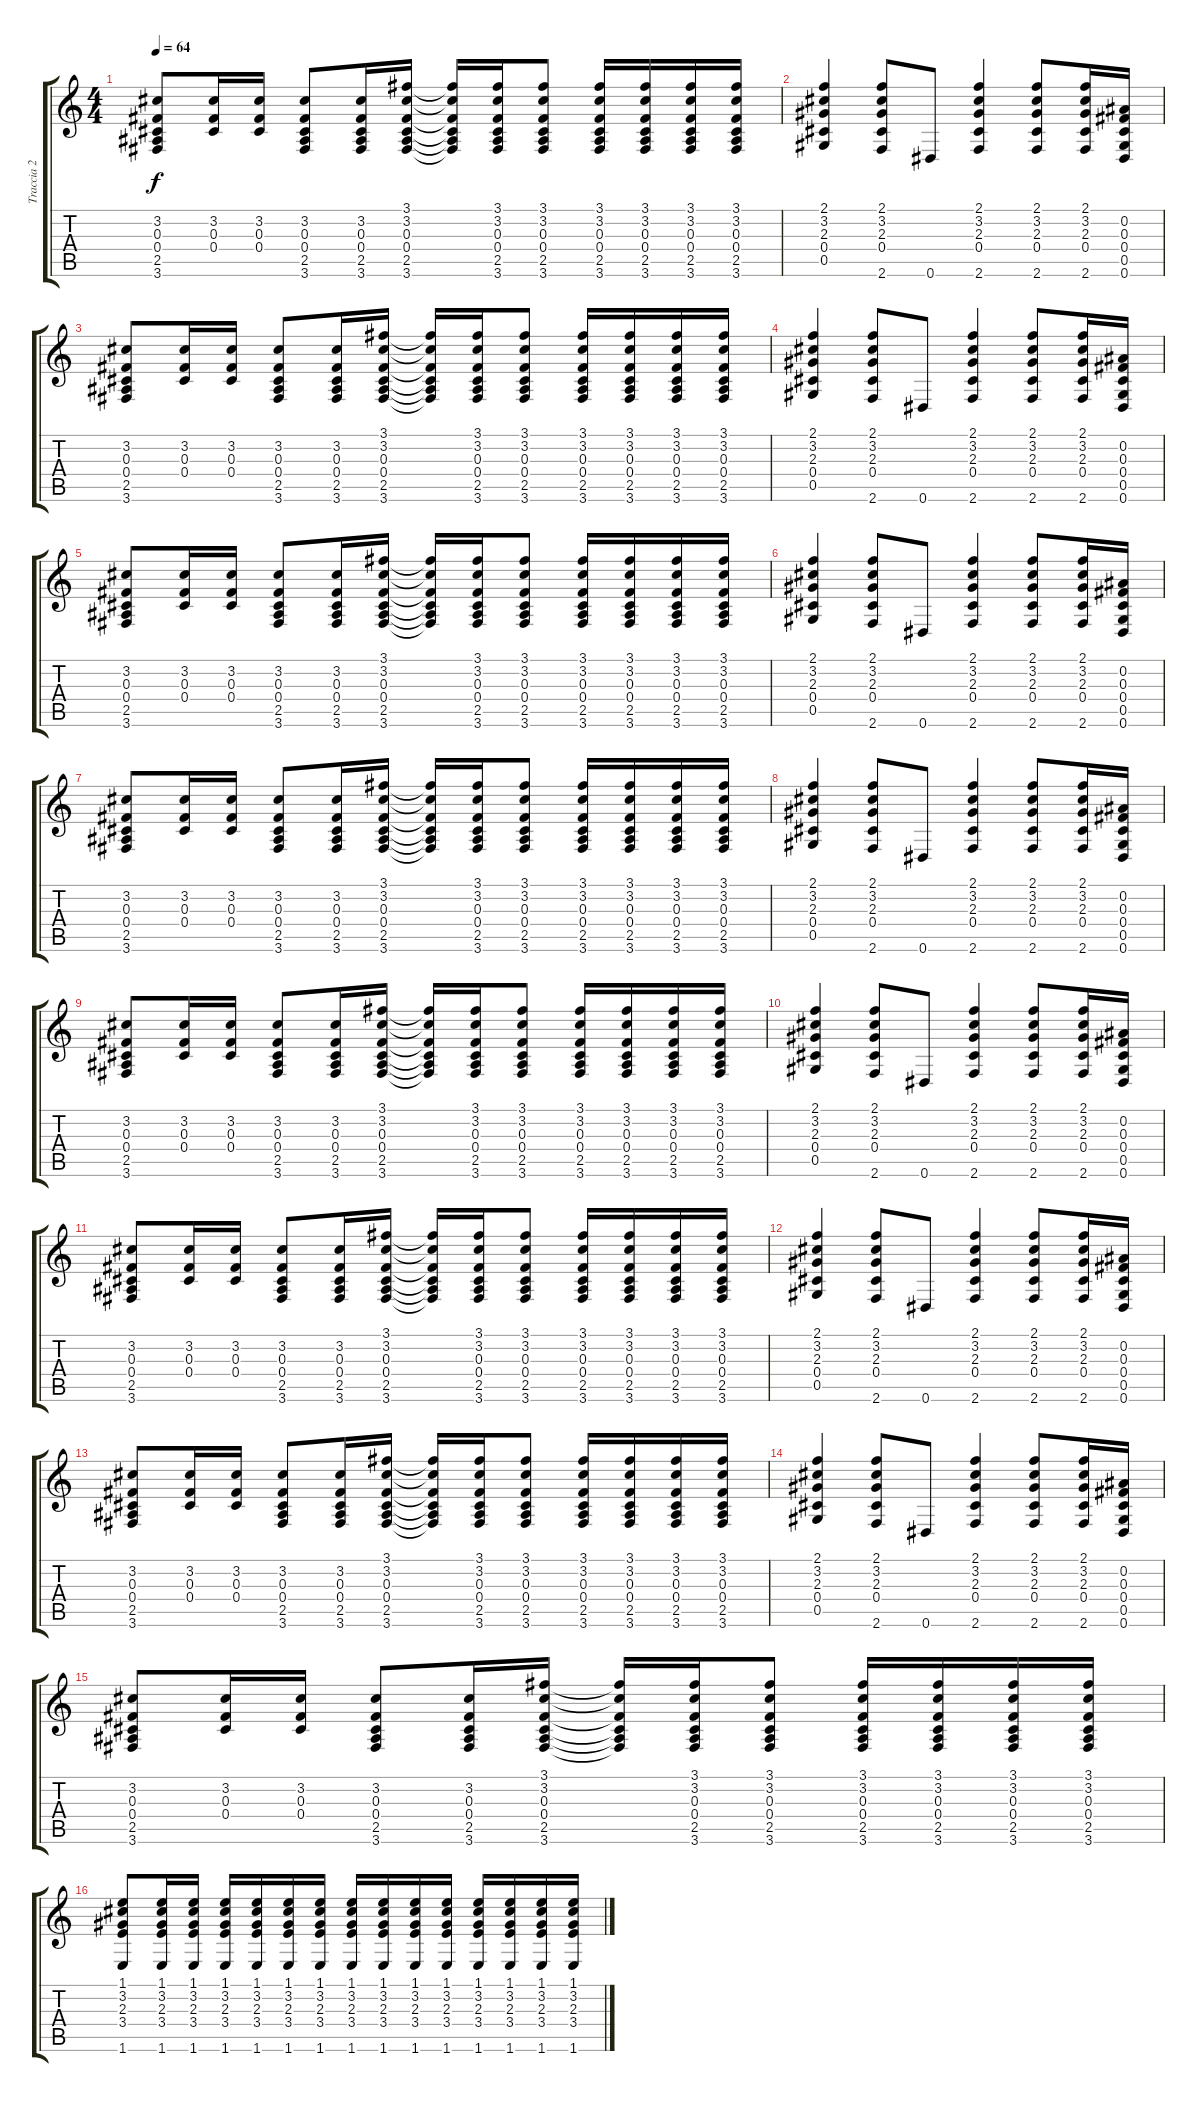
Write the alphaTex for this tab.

\track ("Traccia 2" "Traccia 2") {instrument acousticguitarsteel}
\staff {score tabs}
\tuning (Eb4 Bb3 Gb3 Db3 Ab2 Eb2) {hide}
\ts (4 4)
\tempo 64
\clef g2
\ks c
(3.2 0.3 0.4 2.5 3.6).8{dy f} (3.2 0.3 0.4).16 (3.2 0.3 0.4).16 (3.2 0.3 0.4 2.5 3.6).8 (3.2 0.3 0.4 2.5 3.6).16 (3.1 3.2 0.3 0.4 2.5 3.6).16 (3.1{t} 3.2{t} 0.3{t} 0.4{t} 2.5{t} 3.6{t}).16 (3.1 3.2 0.3 0.4 2.5 3.6).16 (3.1 3.2 0.3 0.4 2.5 3.6).8 (3.1 3.2 0.3 0.4 2.5 3.6).16 (3.1 3.2 0.3 0.4 2.5 3.6).16 (3.1 3.2 0.3 0.4 2.5 3.6).16 (3.1 3.2 0.3 0.4 2.5 3.6).16 |
(2.1 3.2 2.3 0.4 0.5).4 (2.1 3.2 2.3 0.4 2.6).8 0.6.8 (2.1 3.2 2.3 0.4 2.6).4 (2.1 3.2 2.3 0.4 2.6).8 (2.1 3.2 2.3 0.4 2.6).16 (0.2 0.3 0.4 0.5 0.6).16 |
(3.2 0.3 0.4 2.5 3.6).8 (3.2 0.3 0.4).16 (3.2 0.3 0.4).16 (3.2 0.3 0.4 2.5 3.6).8 (3.2 0.3 0.4 2.5 3.6).16 (3.1 3.2 0.3 0.4 2.5 3.6).16 (3.1{t} 3.2{t} 0.3{t} 0.4{t} 2.5{t} 3.6{t}).16 (3.1 3.2 0.3 0.4 2.5 3.6).16 (3.1 3.2 0.3 0.4 2.5 3.6).8 (3.1 3.2 0.3 0.4 2.5 3.6).16 (3.1 3.2 0.3 0.4 2.5 3.6).16 (3.1 3.2 0.3 0.4 2.5 3.6).16 (3.1 3.2 0.3 0.4 2.5 3.6).16 |
(2.1 3.2 2.3 0.4 0.5).4 (2.1 3.2 2.3 0.4 2.6).8 0.6.8 (2.1 3.2 2.3 0.4 2.6).4 (2.1 3.2 2.3 0.4 2.6).8 (2.1 3.2 2.3 0.4 2.6).16 (0.2 0.3 0.4 0.5 0.6).16 |
(3.2 0.3 0.4 2.5 3.6).8 (3.2 0.3 0.4).16 (3.2 0.3 0.4).16 (3.2 0.3 0.4 2.5 3.6).8 (3.2 0.3 0.4 2.5 3.6).16 (3.1 3.2 0.3 0.4 2.5 3.6).16 (3.1{t} 3.2{t} 0.3{t} 0.4{t} 2.5{t} 3.6{t}).16 (3.1 3.2 0.3 0.4 2.5 3.6).16 (3.1 3.2 0.3 0.4 2.5 3.6).8 (3.1 3.2 0.3 0.4 2.5 3.6).16 (3.1 3.2 0.3 0.4 2.5 3.6).16 (3.1 3.2 0.3 0.4 2.5 3.6).16 (3.1 3.2 0.3 0.4 2.5 3.6).16 |
(2.1 3.2 2.3 0.4 0.5).4 (2.1 3.2 2.3 0.4 2.6).8 0.6.8 (2.1 3.2 2.3 0.4 2.6).4 (2.1 3.2 2.3 0.4 2.6).8 (2.1 3.2 2.3 0.4 2.6).16 (0.2 0.3 0.4 0.5 0.6).16 |
(3.2 0.3 0.4 2.5 3.6).8 (3.2 0.3 0.4).16 (3.2 0.3 0.4).16 (3.2 0.3 0.4 2.5 3.6).8 (3.2 0.3 0.4 2.5 3.6).16 (3.1 3.2 0.3 0.4 2.5 3.6).16 (3.1{t} 3.2{t} 0.3{t} 0.4{t} 2.5{t} 3.6{t}).16 (3.1 3.2 0.3 0.4 2.5 3.6).16 (3.1 3.2 0.3 0.4 2.5 3.6).8 (3.1 3.2 0.3 0.4 2.5 3.6).16 (3.1 3.2 0.3 0.4 2.5 3.6).16 (3.1 3.2 0.3 0.4 2.5 3.6).16 (3.1 3.2 0.3 0.4 2.5 3.6).16 |
(2.1 3.2 2.3 0.4 0.5).4 (2.1 3.2 2.3 0.4 2.6).8 0.6.8 (2.1 3.2 2.3 0.4 2.6).4 (2.1 3.2 2.3 0.4 2.6).8 (2.1 3.2 2.3 0.4 2.6).16 (0.2 0.3 0.4 0.5 0.6).16 |
(3.2 0.3 0.4 2.5 3.6).8 (3.2 0.3 0.4).16 (3.2 0.3 0.4).16 (3.2 0.3 0.4 2.5 3.6).8 (3.2 0.3 0.4 2.5 3.6).16 (3.1 3.2 0.3 0.4 2.5 3.6).16 (3.1{t} 3.2{t} 0.3{t} 0.4{t} 2.5{t} 3.6{t}).16 (3.1 3.2 0.3 0.4 2.5 3.6).16 (3.1 3.2 0.3 0.4 2.5 3.6).8 (3.1 3.2 0.3 0.4 2.5 3.6).16 (3.1 3.2 0.3 0.4 2.5 3.6).16 (3.1 3.2 0.3 0.4 2.5 3.6).16 (3.1 3.2 0.3 0.4 2.5 3.6).16 |
(2.1 3.2 2.3 0.4 0.5).4 (2.1 3.2 2.3 0.4 2.6).8 0.6.8 (2.1 3.2 2.3 0.4 2.6).4 (2.1 3.2 2.3 0.4 2.6).8 (2.1 3.2 2.3 0.4 2.6).16 (0.2 0.3 0.4 0.5 0.6).16 |
(3.2 0.3 0.4 2.5 3.6).8 (3.2 0.3 0.4).16 (3.2 0.3 0.4).16 (3.2 0.3 0.4 2.5 3.6).8 (3.2 0.3 0.4 2.5 3.6).16 (3.1 3.2 0.3 0.4 2.5 3.6).16 (3.1{t} 3.2{t} 0.3{t} 0.4{t} 2.5{t} 3.6{t}).16 (3.1 3.2 0.3 0.4 2.5 3.6).16 (3.1 3.2 0.3 0.4 2.5 3.6).8 (3.1 3.2 0.3 0.4 2.5 3.6).16 (3.1 3.2 0.3 0.4 2.5 3.6).16 (3.1 3.2 0.3 0.4 2.5 3.6).16 (3.1 3.2 0.3 0.4 2.5 3.6).16 |
(2.1 3.2 2.3 0.4 0.5).4 (2.1 3.2 2.3 0.4 2.6).8 0.6.8 (2.1 3.2 2.3 0.4 2.6).4 (2.1 3.2 2.3 0.4 2.6).8 (2.1 3.2 2.3 0.4 2.6).16 (0.2 0.3 0.4 0.5 0.6).16 |
(3.2 0.3 0.4 2.5 3.6).8 (3.2 0.3 0.4).16 (3.2 0.3 0.4).16 (3.2 0.3 0.4 2.5 3.6).8 (3.2 0.3 0.4 2.5 3.6).16 (3.1 3.2 0.3 0.4 2.5 3.6).16 (3.1{t} 3.2{t} 0.3{t} 0.4{t} 2.5{t} 3.6{t}).16 (3.1 3.2 0.3 0.4 2.5 3.6).16 (3.1 3.2 0.3 0.4 2.5 3.6).8 (3.1 3.2 0.3 0.4 2.5 3.6).16 (3.1 3.2 0.3 0.4 2.5 3.6).16 (3.1 3.2 0.3 0.4 2.5 3.6).16 (3.1 3.2 0.3 0.4 2.5 3.6).16 |
(2.1 3.2 2.3 0.4 0.5).4 (2.1 3.2 2.3 0.4 2.6).8 0.6.8 (2.1 3.2 2.3 0.4 2.6).4 (2.1 3.2 2.3 0.4 2.6).8 (2.1 3.2 2.3 0.4 2.6).16 (0.2 0.3 0.4 0.5 0.6).16 |
(3.2 0.3 0.4 2.5 3.6).8 (3.2 0.3 0.4).16 (3.2 0.3 0.4).16 (3.2 0.3 0.4 2.5 3.6).8 (3.2 0.3 0.4 2.5 3.6).16 (3.1 3.2 0.3 0.4 2.5 3.6).16 (3.1{t} 3.2{t} 0.3{t} 0.4{t} 2.5{t} 3.6{t}).16 (3.1 3.2 0.3 0.4 2.5 3.6).16 (3.1 3.2 0.3 0.4 2.5 3.6).8 (3.1 3.2 0.3 0.4 2.5 3.6).16 (3.1 3.2 0.3 0.4 2.5 3.6).16 (3.1 3.2 0.3 0.4 2.5 3.6).16 (3.1 3.2 0.3 0.4 2.5 3.6).16 |
(1.1 3.2 2.3 3.4 1.6).8 (1.1 3.2 2.3 3.4 1.6).16 (1.1 3.2 2.3 3.4 1.6).16 (1.1 3.2 2.3 3.4 1.6).16 (1.1 3.2 2.3 3.4 1.6).16 (1.1 3.2 2.3 3.4 1.6).16 (1.1 3.2 2.3 3.4 1.6).16 (1.1 3.2 2.3 3.4 1.6).16 (1.1 3.2 2.3 3.4 1.6).16 (1.1 3.2 2.3 3.4 1.6).16 (1.1 3.2 2.3 3.4 1.6).16 (1.1 3.2 2.3 3.4 1.6).16 (1.1 3.2 2.3 3.4 1.6).16 (1.1 3.2 2.3 3.4 1.6).16 (1.1 3.2 2.3 3.4 1.6).16
